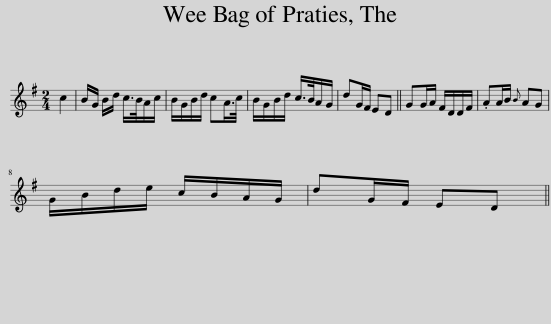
X:1
L:1/8
M:2/4
I:linebreak $
K:G
V:1 treble
V:1
 c2 | B/G/ B/d/ c/>B/A/c/ | B/G/B/d/ cA/>c/ | B/G/B/d/ c/>B/A/G/ | dG/F/ ED || %5
 GG/A/ F/D/D/F/ | .AA/B/{B} AG |$ G/B/d/e/ c/B/A/G/ | dG/F/ ED || %9
